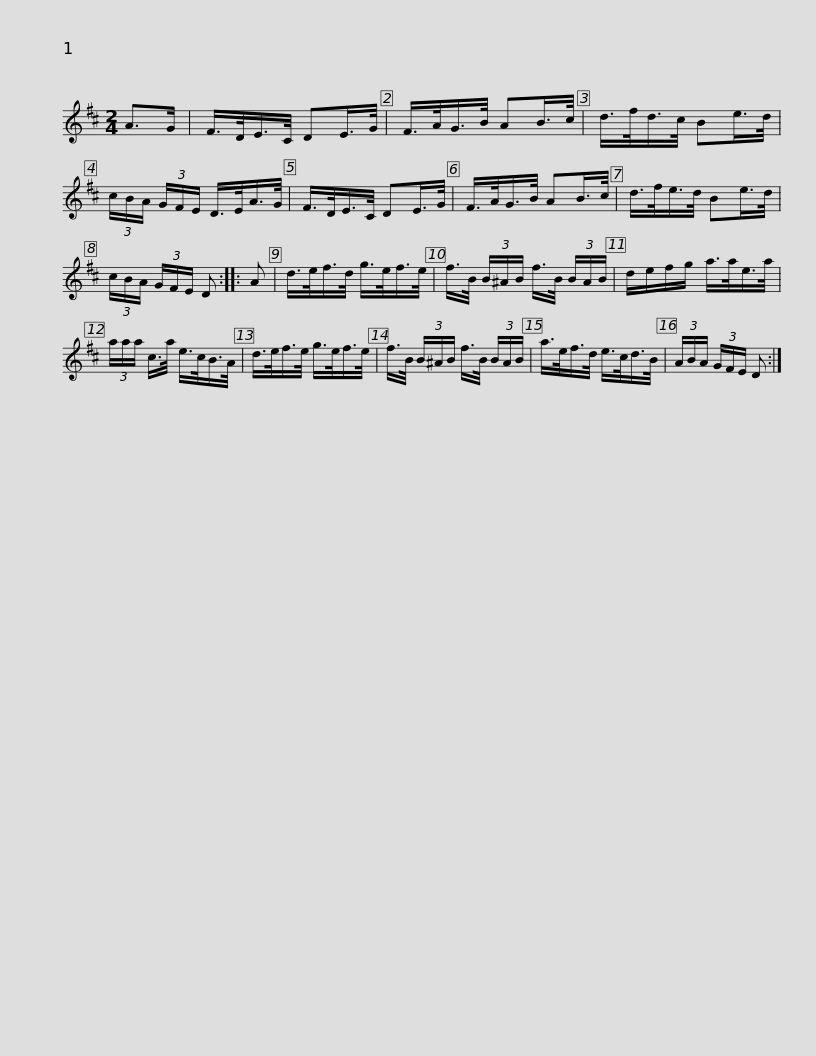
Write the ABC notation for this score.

X:1
L:1/8
M:2/4
I:linebreak $
K:D
V:1 treble
V:1
 A>G | F/>D/E/>C/ DE/>G/ | F/>A/G/>B/ AB/>c/ | d/>f/d/>c/ Be/>d/ | (3c/B/A/ (3G/F/E/ D/>E/A/>G/ | %5
 F/>D/E/>C/ DE/>G/ |$ F/>A/G/>B/ AB/>c/ | d/>f/e/>d/ Be/>d/ | (3c/B/A/ (3G/F/E/ D :: A | %10
 d/>e/f/>d/ g/>e/f/>e/ | f/>B/ (3B/^A/B/ f/>B/ (3B/A/B/ |$ d/e/f/g/ a/>a/e/>a/ | (3a/a/a/ c/>a/ e/>c/B/>A/ | d/>e/f/>e/ g/>e/f/>e/ | %15
 f/>B/ (3B/^A/B/ f/>B/ (3B/A/B/ |$ a/>e/f/>d/ e/>c/d/>B/ | (3A/B/A/ (3G/F/E/ D :| %18
